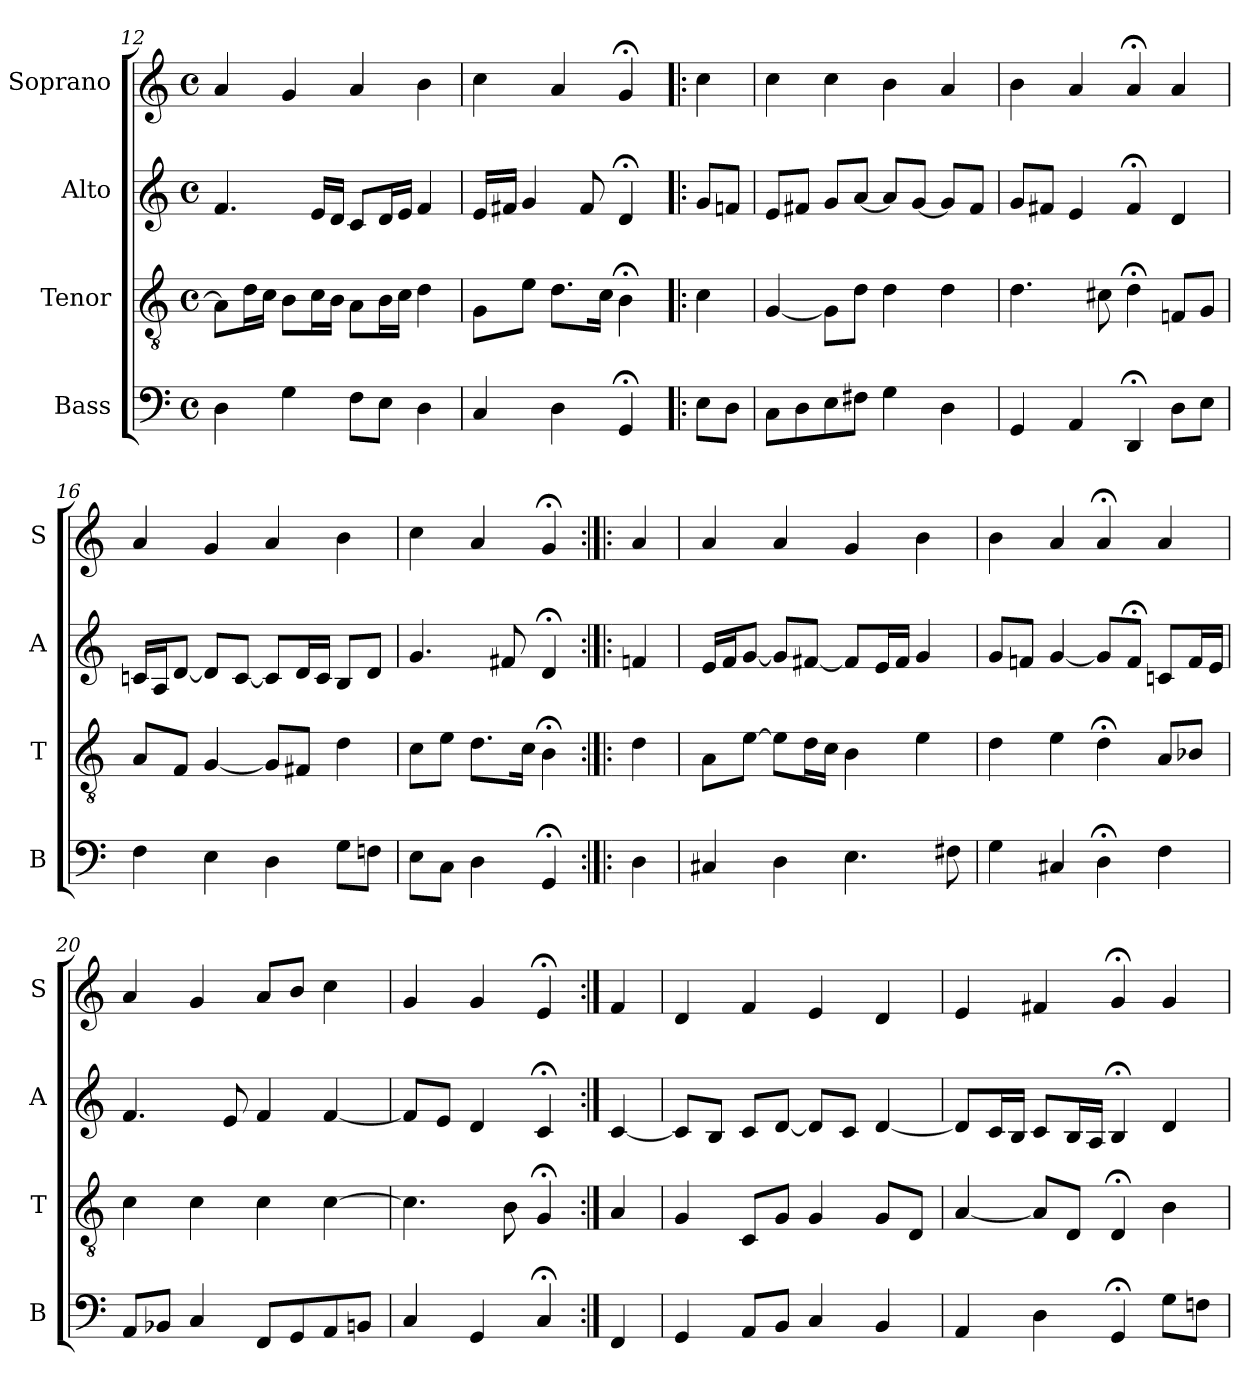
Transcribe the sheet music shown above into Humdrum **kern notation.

**kern	**kern	**kern	**kern
*part4	*part3	*part2	*part1
*staff4	*staff3	*staff2	*staff1
*I"Bass	*I"Tenor	*I"Alto	*I"Soprano
*I'B	*I'T	*I'A	*I'S
*clefF4	*clefGv2	*clefG2	*clefG2
*k[]	*k[]	*k[]	*k[]
*E:phr	*E:phr	*E:phr	*E:phr
*M4/4	*M4/4	*M4/4	*M4/4
*met(c)	*met(c)	*met(c)	*met(c)
=12	=12	=12	=12
4D	8AL]	4.f	4a
.	16dL	.	.
.	16cJJ	.	.
4G	8BL	.	4g
.	16cL	16eLL	.
.	16BJJ	16dJJ	.
8FL	8AL	8cL	4a
8EJ	16BL	16dL	.
.	16cJJ	16eJJ	.
4D	4d	4f	4b
=13	=13	=13	=13
4C	8GL	16eLL	4cc
.	.	16f#XJJ	.
.	8eJ	4g	.
4D	8.dL	.	4a
.	.	8f#	.
.	16cJk	.	.
4GG;<	4B;<	4d;<	4g;<
=!|:	=!|:	=!|:	=!|:
8EL	4c	8gL	4cc
8DJ	.	8fnJ	.
=14	=14	=14	=14
8CL	[4G	8eL	4cc
8D	.	8f#XJ	.
8E	8GL]	8gL	4cc
8F#XJ	8dJ	[8aJ	.
4G	4d	8aL]	4b
.	.	[8gJ	.
4D	4d	8gL]	4a
.	.	8f#J	.
=15	=15	=15	=15
4GG	4.d	8gL	4b
.	.	8f#XJ	.
4AA	.	4e	4a
.	8c#X	.	.
4DD;<	4d;<	4f#;<	4a;<
8DL	8FnL	4d	4a
8EJ	8GJ	.	.
=16	=16	=16	=16
4F	8AL	16cnLL	4a
.	.	16AJ	.
.	8FJ	[8dJ	.
4E	[4G	8dL]	4g
.	.	[8cJ	.
4D	8GL]	8cL]	4a
.	8F#XJ	16dL	.
.	.	16cJJ	.
8GL	4d	8BL	4b
8FnJ	.	8dJ	.
=17	=17	=17	=17
8EL	8cL	4.g	4cc
8CJ	8eJ	.	.
4D	8.dL	.	4a
.	.	8f#X	.
.	16cJk	.	.
4GG;<	4B;<	4d;<	4g;<
=:|!|:	=:|!|:	=:|!|:	=:|!|:
4D	4d	4fn	4a
=18	=18	=18	=18
4C#X	8AL	16eLL	4a
.	.	16fJ	.
.	[8eJ	[8gJ	.
4D	8eL]	8gL]	4a
.	16dL	[8f#XJ	.
.	16cJJ	.	.
4.E	4B	8f#L]	4g
.	.	16eL	.
.	.	16f#JJ	.
.	4e	4g	4b
8F#X	.	.	.
=19	=19	=19	=19
4G	4d	8gL	4b
.	.	8fnJ	.
4C#Xi	4ei	[4gi	4ai
4D;<	4d;<	8gL]	4a;<
.	.	8f;<J	.
4F	8AL	8cnL	4a
.	8B-XJ	16fL	.
.	.	16eJJ	.
=20	=20	=20	=20
8AAL	4c	4.f	4a
8BB-XJ	.	.	.
4C	4c	.	4g
.	.	8e	.
8FFL	4c	4f	8aL
8GG	.	.	8bJ
8AA	[4c	[4f	4cc
8BBnJ	.	.	.
=21	=21	=21	=21
4C	4.c]	8fL]	4g
.	.	8eJ	.
4GG	.	4d	4g
.	8B	.	.
4C;<	4G;<	4c;<	4e;<
=:|!	=:|!	=:|!	=:|!
4FF	4A	[4c	4f
=22	=22	=22	=22
4GG	4G	8cL]	4d
.	.	8BJ	.
8AAL	8CL	8cL	4f
8BBJ	8GJ	[8dJ	.
4C	4G	8dL]	4e
.	.	8cJ	.
4BB	8GL	[4d	4d
.	8DJ	.	.
=23	=23	=23	=23
4AA	[4A	8dL]	4e
.	.	16cL	.
.	.	16BJJ	.
4D	8AL]	8cL	4f#X
.	8DJ	16BL	.
.	.	16AJJ	.
4GG;<	4D;<	4B;<	4g;<
8GL	4B	4d	4g
8FnJ	.	.	.
=	=	=	=
*-	*-	*-	*-
